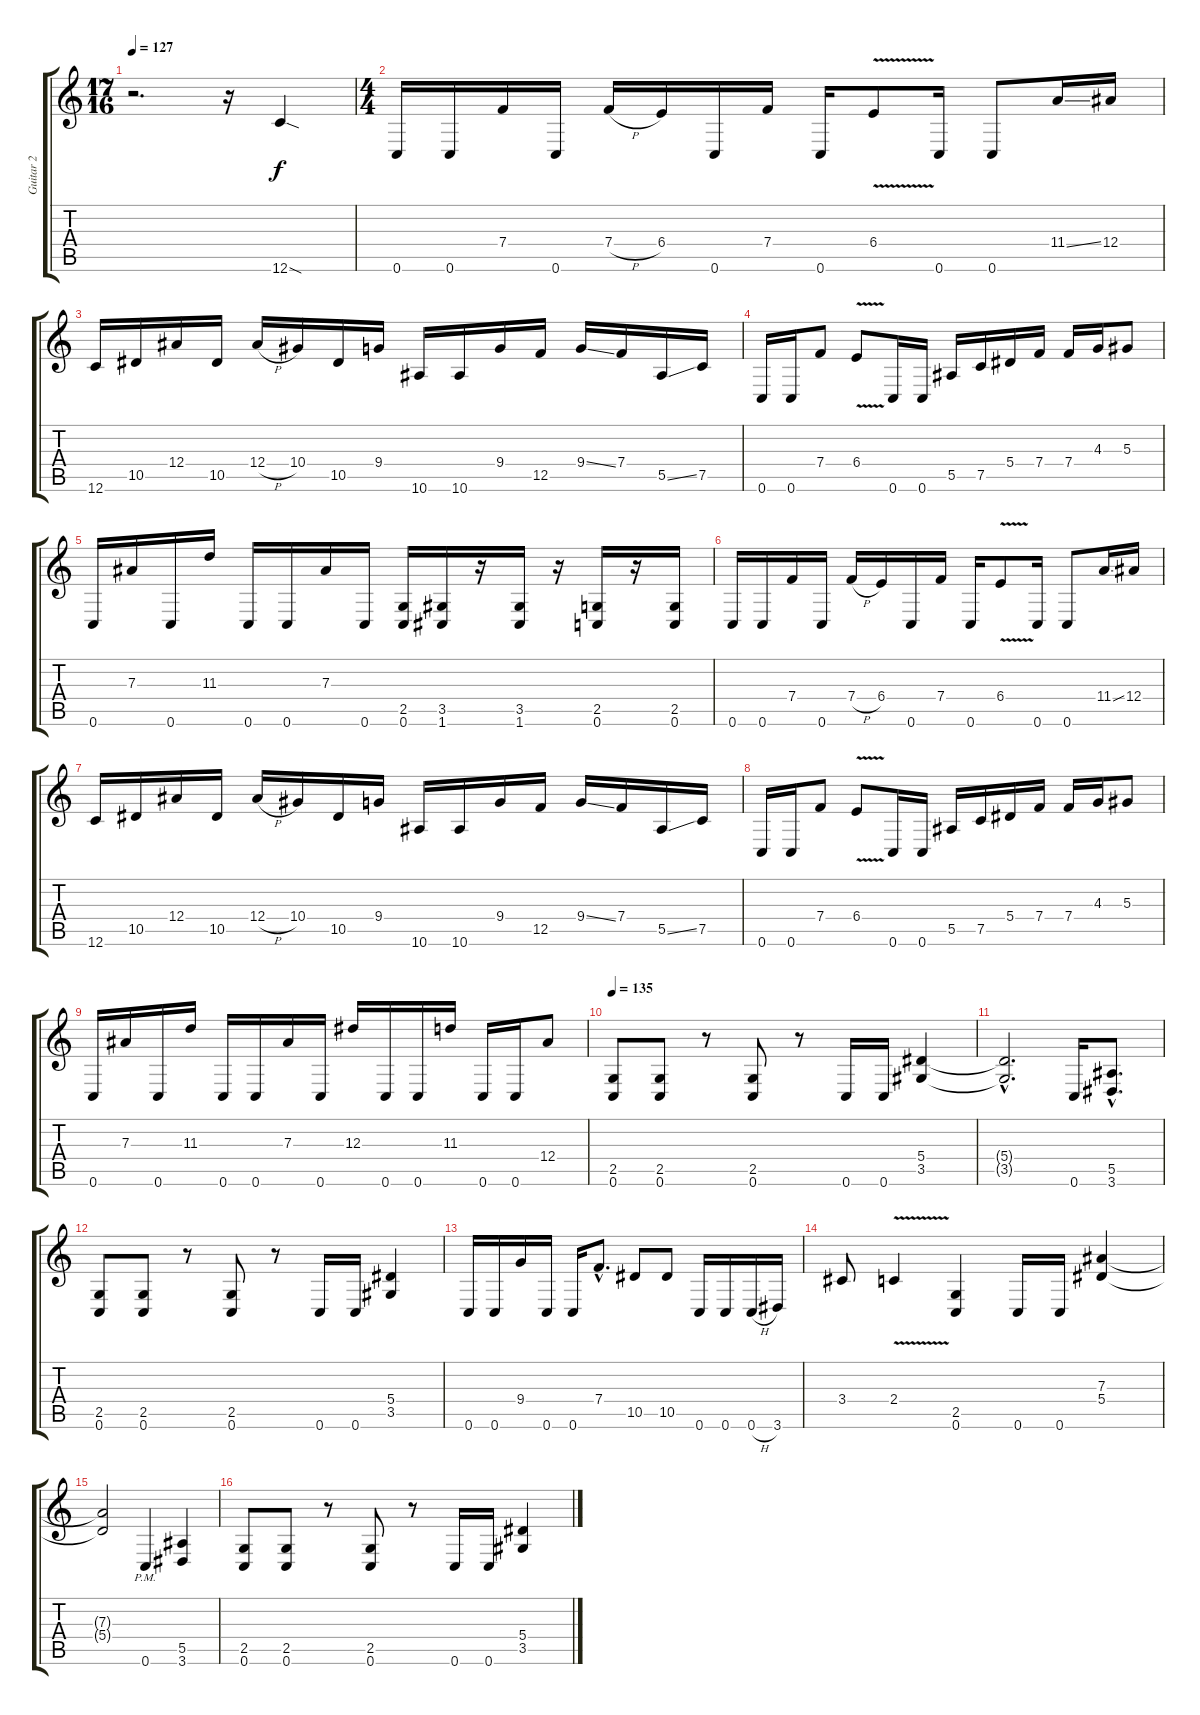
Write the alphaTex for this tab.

\track ("Guitar 2" "Guitar 2") {instrument distortionguitar}
\staff {score tabs}
\tuning (C4 G3 Eb3 Bb2 F2 C2) {hide}
\ts (17 16)
\tempo 127
\clef g2
\ks c
r.2{d dy f instrument distortionguitar} r.16 12.6{sod}.4 |
\ts (4 4)
0.6.16 0.6.16 7.4.16 0.6.16 7.4{h}.16 6.4.16 0.6.16 7.4.16 0.6.16 6.4{v}.8 0.6.16 0.6.8 11.4{ss}.16 12.4.16 |
12.6.16 10.5.16 12.4.16 10.5.16 12.4{h}.16 10.4.16 10.5.16 9.4.16 10.6.16 10.6.16 9.4.16 12.5.16 9.4{ss}.16 7.4.16 5.5{ss}.16 7.5.16 |
0.6.16 0.6.16 7.4.8 6.4{v}.8 0.6.16 0.6.16 5.5.16 7.5.16 5.4.16 7.4.16 7.4.16 4.3.16 5.3.8 |
0.6.16 7.3.16 0.6.16 11.3.16 0.6.16 0.6.16 7.3.16 0.6.16 (2.5 0.6).16 (3.5 1.6).16 r.16 (3.5 1.6).16 r.16 (2.5 0.6).16 r.16 (2.5 0.6).16 |
0.6.16 0.6.16 7.4.16 0.6.16 7.4{h}.16 6.4.16 0.6.16 7.4.16 0.6.16 6.4{v}.8 0.6.16 0.6.8 11.4{ss}.16 12.4.16 |
12.6.16 10.5.16 12.4.16 10.5.16 12.4{h}.16 10.4.16 10.5.16 9.4.16 10.6.16 10.6.16 9.4.16 12.5.16 9.4{ss}.16 7.4.16 5.5{ss}.16 7.5.16 |
0.6.16 0.6.16 7.4.8 6.4{v}.8 0.6.16 0.6.16 5.5.16 7.5.16 5.4.16 7.4.16 7.4.16 4.3.16 5.3.8 |
0.6.16 7.3.16 0.6.16 11.3.16 0.6.16 0.6.16 7.3.16 0.6.16 12.3.16 0.6.16 0.6.16 11.3.16 0.6.16 0.6.16 12.4.8 |
\section ("" "")
\tempo 135
(2.5 0.6).8 (2.5 0.6).8 r.8 (2.5 0.6).8 r.8 0.6.16 0.6.16 (5.4 3.5).4 |
(5.4{hac t} 3.5{hac t}).2{d} 0.6.16 (5.5{hac} 3.6{hac}).8{d} |
(2.5 0.6).8 (2.5 0.6).8 r.8 (2.5 0.6).8 r.8 0.6.16 0.6.16 (5.4 3.5).4 |
0.6.16 0.6.16 9.4.16 0.6.16 0.6.16 7.4{hac}.8{d} 10.5.8 10.5.8 0.6.16 0.6.16 0.6{h}.16 3.6.16 |
3.4.8 2.4{v}.4 (2.5 0.6).4 0.6.16 0.6.16 (7.3 5.4).4 |
(7.3{t} 5.4{t}).2 0.6{pm}.4 (5.5 3.6).4 |
(2.5 0.6).8 (2.5 0.6).8 r.8 (2.5 0.6).8 r.8 0.6.16 0.6.16 (5.4 3.5).4
